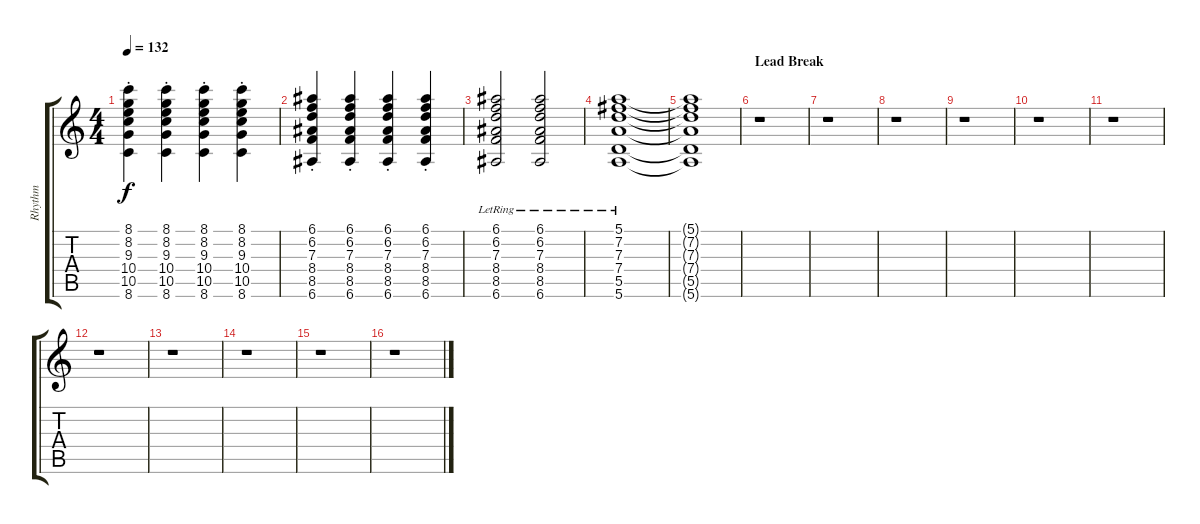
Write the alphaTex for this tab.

\track ("Rhythm" "Rhythm") {instrument electricguitarclean}
\staff {score tabs}
\tuning (E4 B3 G3 D3 A2 E2) {hide}
\ts (4 4)
\tempo 132
\clef g2
\ks c
(8.1{st} 8.2{st} 9.3{st} 10.4{st} 10.5{st} 8.6{st}).4{dy f} (8.1{st} 8.2{st} 9.3{st} 10.4{st} 10.5{st} 8.6{st}).4 (8.1{st} 8.2{st} 9.3{st} 10.4{st} 10.5{st} 8.6{st}).4 (8.1{st} 8.2{st} 9.3{st} 10.4{st} 10.5{st} 8.6{st}).4 |
(6.1{st} 6.2{st} 7.3{st} 8.4{st} 8.5{st} 6.6{st}).4 (6.1{st} 6.2{st} 7.3{st} 8.4{st} 8.5{st} 6.6{st}).4 (6.1{st} 6.2{st} 7.3{st} 8.4{st} 8.5{st} 6.6{st}).4 (6.1{st} 6.2{st} 7.3{st} 8.4{st} 8.5{st} 6.6{st}).4 |
(6.1{lr} 6.2{lr} 7.3{lr} 8.4 8.5{lr} 6.6{lr}).2 (6.1{lr} 6.2{lr} 7.3{lr} 8.4{lr} 8.5{lr} 6.6{lr}).2 |
(5.1{lr} 7.2{lr} 7.3{lr} 7.4{lr} 5.5{lr} 5.6{lr}).1 |
(5.1{t} 7.2{t} 7.3{t} 7.4{t} 5.5{t} 5.6{t}).1 |
\section ("" "Lead Break")
r.1 |
r.1 |
r.1 |
r.1 |
r.1 |
r.1 |
r.1 |
r.1 |
r.1 |
r.1 |
r.1
